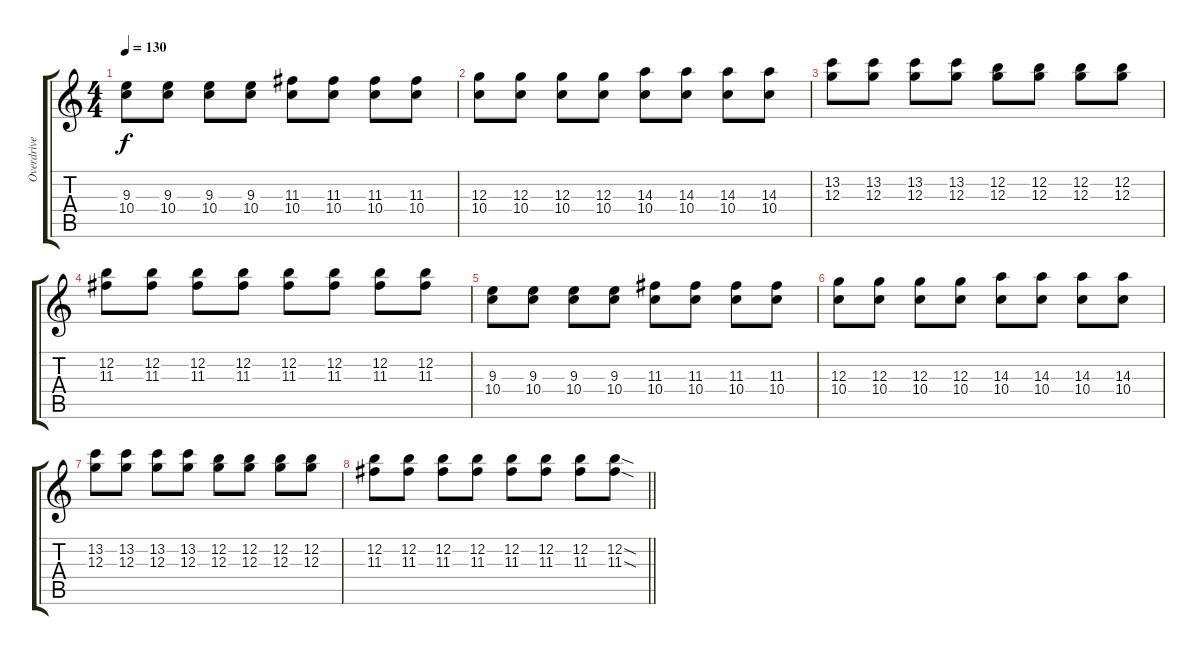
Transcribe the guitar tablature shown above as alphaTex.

\track ("Overdrive" "Overdrive") {instrument overdrivenguitar}
\staff {score tabs}
\tuning (E4 B3 G3 D3 A2 E2) {hide}
\ts (4 4)
\tempo 130
\clef g2
\ks c
(9.3 10.4).8{dy f} (9.3 10.4).8 (9.3 10.4).8 (9.3 10.4).8 (11.3 10.4).8 (11.3 10.4).8 (11.3 10.4).8 (11.3 10.4).8 |
(12.3 10.4).8 (12.3 10.4).8 (12.3 10.4).8 (12.3 10.4).8 (14.3 10.4).8 (14.3 10.4).8 (14.3 10.4).8 (14.3 10.4).8 |
(13.2 12.3).8 (13.2 12.3).8 (13.2 12.3).8 (13.2 12.3).8 (12.2 12.3).8 (12.2 12.3).8 (12.2 12.3).8 (12.2 12.3).8 |
(12.2 11.3).8 (12.2 11.3).8 (12.2 11.3).8 (12.2 11.3).8 (12.2 11.3).8 (12.2 11.3).8 (12.2 11.3).8 (12.2 11.3).8 |
(9.3 10.4).8 (9.3 10.4).8 (9.3 10.4).8 (9.3 10.4).8 (11.3 10.4).8 (11.3 10.4).8 (11.3 10.4).8 (11.3 10.4).8 |
(12.3 10.4).8 (12.3 10.4).8 (12.3 10.4).8 (12.3 10.4).8 (14.3 10.4).8 (14.3 10.4).8 (14.3 10.4).8 (14.3 10.4).8 |
(13.2 12.3).8 (13.2 12.3).8 (13.2 12.3).8 (13.2 12.3).8 (12.2 12.3).8 (12.2 12.3).8 (12.2 12.3).8 (12.2 12.3).8 |
\barLineRight lightlight
(12.2 11.3).8 (12.2 11.3).8 (12.2 11.3).8 (12.2 11.3).8 (12.2 11.3).8 (12.2 11.3).8 (12.2 11.3).8 (12.2{sod} 11.3{sod}).8
